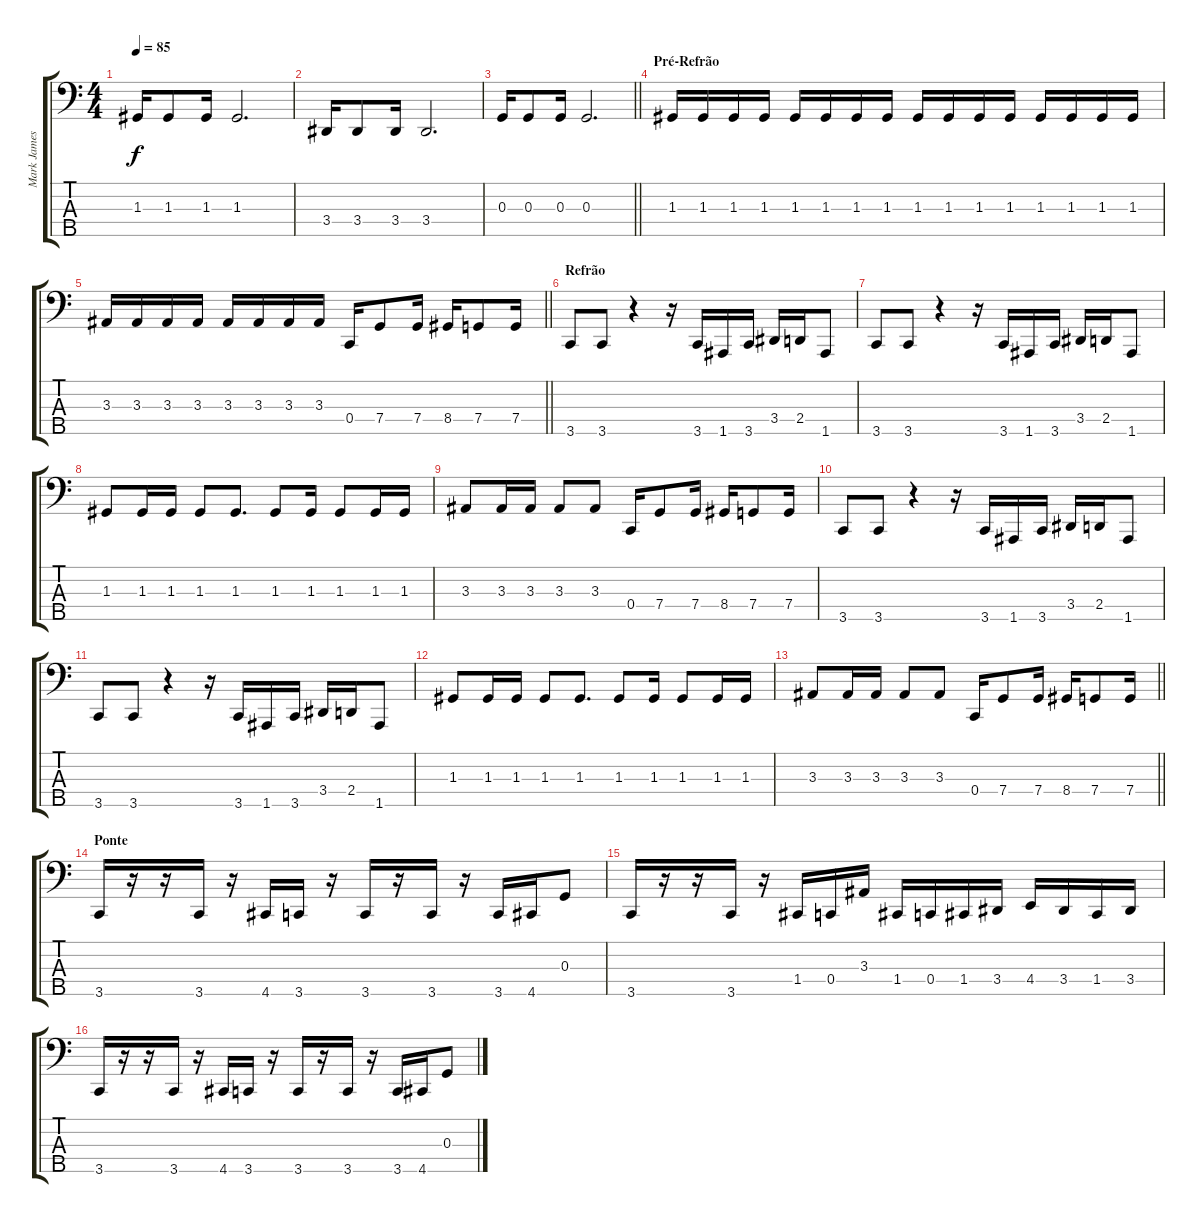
\track ("Mark James" "Mark James") {instrument electricbassfinger}
\staff {score tabs}
\tuning (F2 C2 G1 C1 A0) {hide}
\ts (4 4)
\tempo 85
\clef f4
\ks c
1.3.16{dy f} 1.3.8 1.3.16 1.3.2{d} |
3.4.16 3.4.8 3.4.16 3.4.2{d} |
\barLineRight lightlight
0.3.16 0.3.8 0.3.16 0.3.2{d} |
\section ("" "Pré-Refrão")
1.3.16 1.3.16 1.3.16 1.3.16 1.3.16 1.3.16 1.3.16 1.3.16 1.3.16 1.3.16 1.3.16 1.3.16 1.3.16 1.3.16 1.3.16 1.3.16 |
\barLineRight lightlight
3.3.16 3.3.16 3.3.16 3.3.16 3.3.16 3.3.16 3.3.16 3.3.16 0.4.16 7.4.8 7.4.16 8.4.16 7.4.8 7.4.16 |
\section ("" "Refrão")
3.5.8 3.5.8 r.4 r.16 3.5.16 1.5.16 3.5.16 3.4.16 2.4.16 1.5.8 |
3.5.8 3.5.8 r.4 r.16 3.5.16 1.5.16 3.5.16 3.4.16 2.4.16 1.5.8 |
1.3.8 1.3.16 1.3.16 1.3.8 1.3.8{d} 1.3.8 1.3.16 1.3.8 1.3.16 1.3.16 |
3.3.8 3.3.16 3.3.16 3.3.8 3.3.8 0.4.16 7.4.8 7.4.16 8.4.16 7.4.8 7.4.16 |
3.5.8 3.5.8 r.4 r.16 3.5.16 1.5.16 3.5.16 3.4.16 2.4.16 1.5.8 |
3.5.8 3.5.8 r.4 r.16 3.5.16 1.5.16 3.5.16 3.4.16 2.4.16 1.5.8 |
1.3.8 1.3.16 1.3.16 1.3.8 1.3.8{d} 1.3.8 1.3.16 1.3.8 1.3.16 1.3.16 |
\barLineRight lightlight
3.3.8 3.3.16 3.3.16 3.3.8 3.3.8 0.4.16 7.4.8 7.4.16 8.4.16 7.4.8 7.4.16 |
\section ("" "Ponte")
3.5.16 r.16 r.16 3.5.16 r.16 4.5.16 3.5.16 r.16 3.5.16 r.16 3.5.16 r.16 3.5.16 4.5.16 0.3.8 |
3.5.16 r.16 r.16 3.5.16 r.16 1.4.16 0.4.16 3.3.16 1.4.16 0.4.16 1.4.16 3.4.16 4.4.16 3.4.16 1.4.16 3.4.16 |
3.5.16 r.16 r.16 3.5.16 r.16 4.5.16 3.5.16 r.16 3.5.16 r.16 3.5.16 r.16 3.5.16 4.5.16 0.3.8
